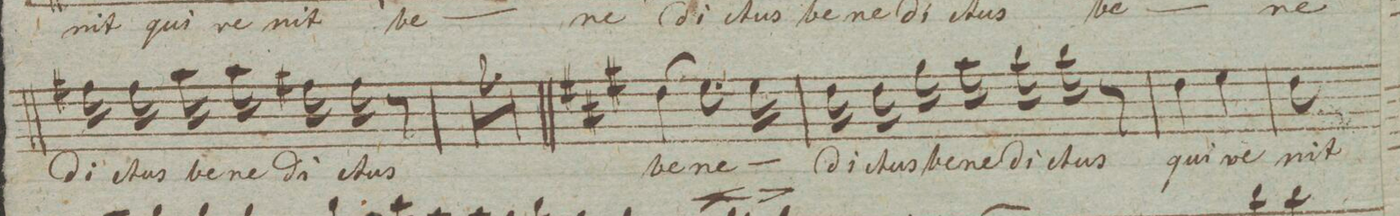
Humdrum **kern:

**kern	**text	**dynam
*I"Alto.	*	*
*clefC3	*	*
*k[]	*	*
*M2/4	*	*
16g#X\	-di-	.
16g#\	-ctus	.
16b\	be-	.
16b\	-ne-	.
16g#X\	-di-	.
16g#\	-ctus	.
8r	.	.
=33	=33	=33
2r	.	.
=34	=34	=34
2r	.	.
=35||	=35||	=35||
*k[f#c#g#]	*	*
(4e\	be-	.
8.f#\)	-ne-	.
16f#\	.	.
=36	=36	=36
16e\	-di-	.
16e\	-ctus	.
16a\	be-	.
16b\	-ne-	.
16cc#\	-di-	.
16cc#\	-ctus	.
8r	.	.
=37	=37	=37
4e\	qui	.
4f#\	ve-	.
=38	=38	=38
8e\	-nit	.
*-	*-	*-
